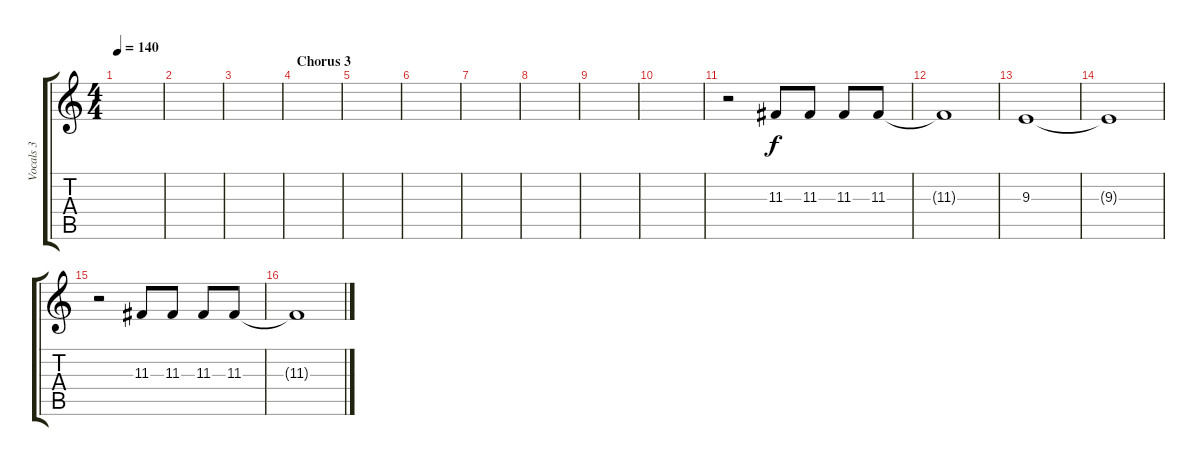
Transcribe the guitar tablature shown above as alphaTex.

\track ("Vocals 3" "Vocals 3") {instrument lead7fifths}
\staff {score tabs}
\tuning (E4 B3 G3 D3 A2 E2) {hide}
\ts (4 4)
\tempo 140
\clef g2
\ks c
|
|
|
\section ("" "Chorus 3")
|
|
|
|
|
|
|
r.2 11.3.8 11.3.8 11.3.8 11.3.8 |
11.3{t}.1 |
9.3.1 |
9.3{t}.1 |
r.2 11.3.8 11.3.8 11.3.8 11.3.8 |
11.3{t}.1
